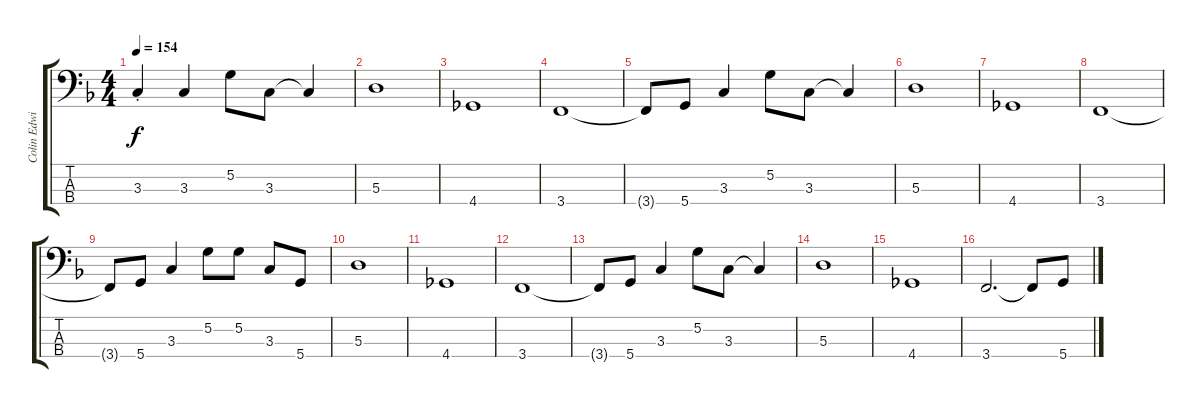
\track ("Colin Edwin Fretless Bass" "Colin Edwi") {instrument electricbassfinger}
\staff {score tabs}
\tuning (G2 D2 A1 D1) {hide}
\ts (4 4)
\tempo 154
\clef f4
\ks dminor
3.3{st}.4{dy f} 3.3.4 5.2.8 3.3.8 3.3{t}.4 |
5.3.1 |
4.4.1 |
3.4.1 |
3.4{t}.8 5.4.8 3.3.4 5.2.8 3.3.8 3.3{t}.4 |
5.3.1 |
4.4.1 |
3.4.1 |
3.4{t}.8 5.4.8 3.3.4 5.2.8 5.2.8 3.3.8 5.4.8 |
5.3.1 |
4.4.1 |
3.4.1 |
3.4{t}.8 5.4.8 3.3.4 5.2.8 3.3.8 3.3{t}.4 |
5.3.1 |
4.4.1 |
3.4.2{d} 3.4{t}.8 5.4.8
